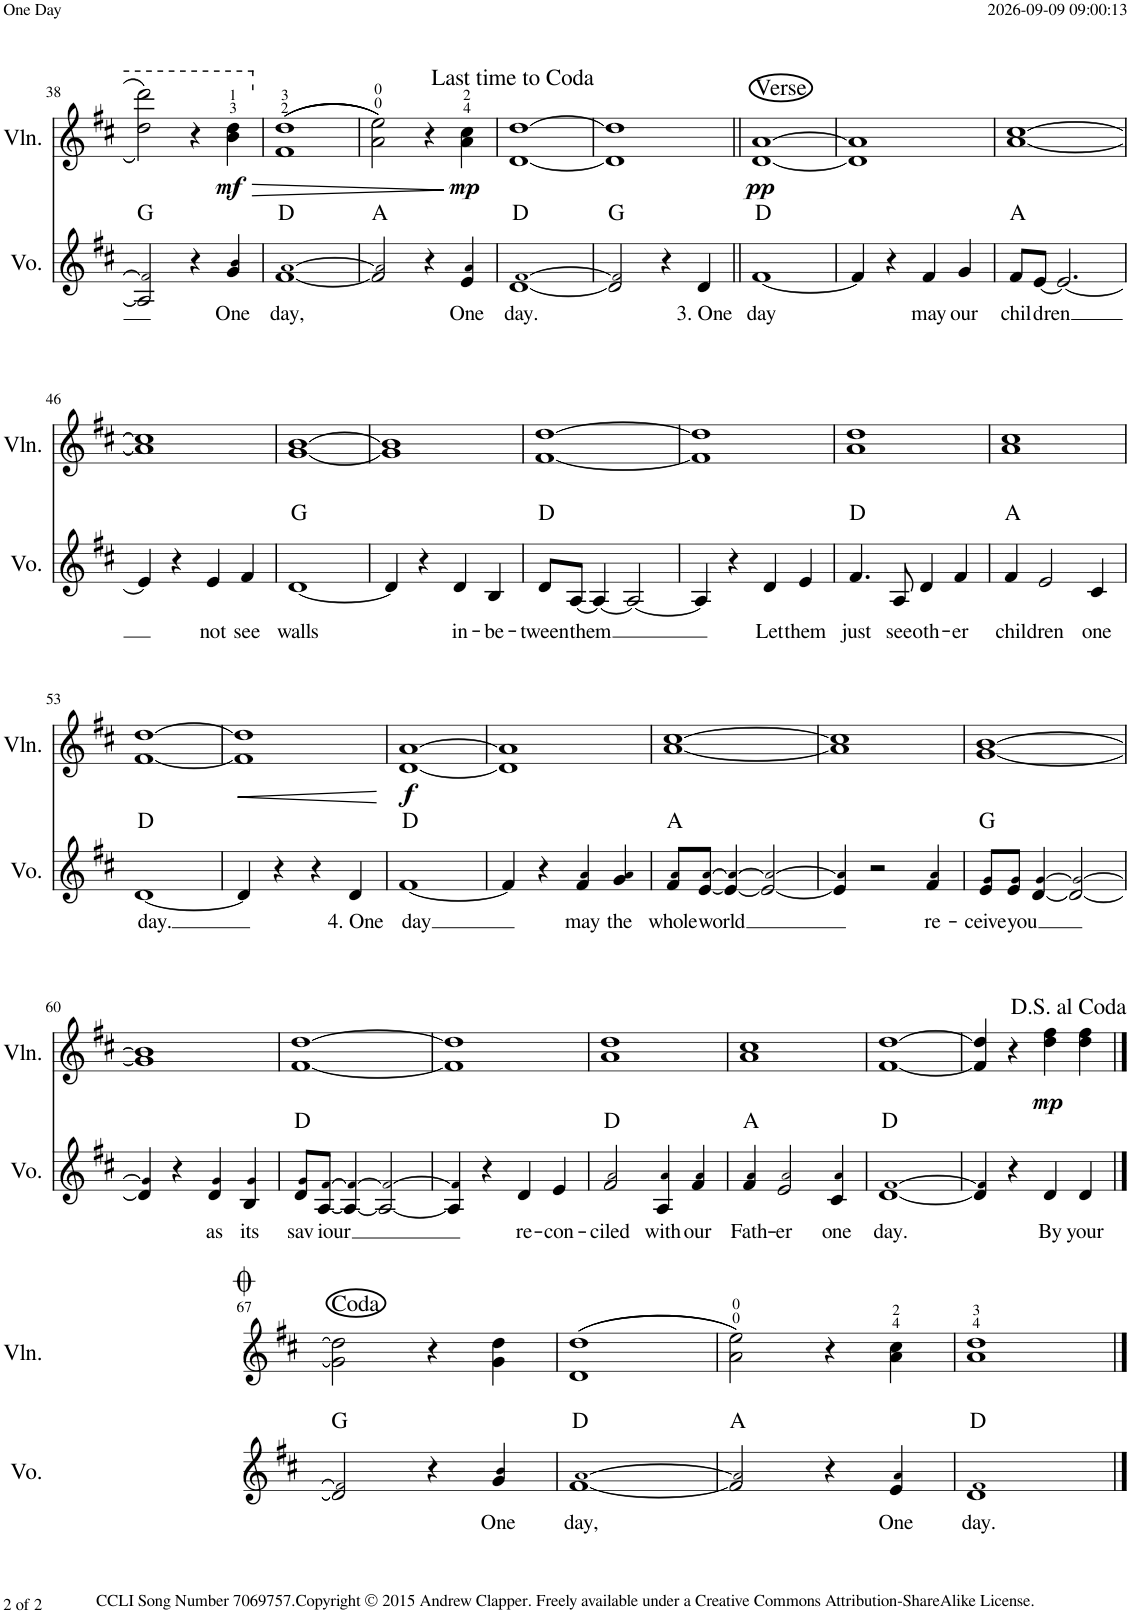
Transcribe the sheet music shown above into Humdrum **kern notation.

**kern	**text	**harte	**kern	**dynam
*part2	*part2	*part2	*part1	*part1
*staff2	*staff2	*	*staff1	*staff1
*I"Voice	*	*	*I"Violin	*
*I'Vo.	*	*	*I'Vln.	*
!!LO:PB:g=z
*clefG2	*	*	*clefG2	*
*k[f#c#]	*	*	*k[f#c#]	*
*M4/4	*	*	*M4/4	*
=38	=38	=38	=38	=38
2A/] 2f#!/]	.	G:maj	2dd\ 2ddd\	.
4r	.	.	4r	.
!	!LO:LY:b	!	!	!LO:HP:b
!	!	!	!	!LO:DY:n=1:b
4g/ 4b!/	One	.	4b\ 4dd\	> mf
=39	=39	=39	=39	=39
!	!LO:LY:b	!	!	!
[1f# [1a!	day,	D:maj	(((>1f# 1dd	.
=40	=40	=40	=40	=40
2f#/] 2a!/]	.	A:maj	2a\ 2ee\)))	.
4r	.	.	4r	.
!	!LO:LY:b	!	!	!LO:DY:n=1:b
4e/ 4a!/	One	.	4a\ 4cc#\	] mp
=41	=41	=41	=41	=41
!	!LO:LY:b	!	!	!
[1d [1f#!	day.	D:maj	[1d [1dd	.
!	!	!	!LO:TX:a:t=Last time to Coda	!
=42	=42	=42	=42	=42
2d/] 2f#!/]	.	G:maj	1d] 1dd]	.
4r	.	.	.	.
!	!LO:LY:b	!	!	!
4d/	3. One	.	.	.
=43||	=43||	=43||	=43||	=43||
!	!	!	!LO:TX:a:t=Verse	!
!	!LO:LY:b	!	!	!LO:DY:b
[1f#	day	D:maj	[1d [1a	pp
=44	=44	=44	=44	=44
4f#/]	.	.	1d] 1a]	.
4r	.	.	.	.
!	!LO:LY:b	!	!	!
4f#/	may	.	.	.
!	!LO:LY:b	!	!	!
4g/	our	.	.	.
=45	=45	=45	=45	=45
!	!LO:LY:b	!	!	!
8f#/L	chil-	A:maj	[1a [1cc#	.
!	!LO:LY:b	!	!	!
[8e/J	-dren	.	.	.
2.e/_	.	.	.	.
!!LO:LB:g=z
=46	=46	=46	=46	=46
4e/]	.	.	1a] 1cc#]	.
4r	.	.	.	.
!	!LO:LY:b	!	!	!
4e/	not	.	.	.
!	!LO:LY:b	!	!	!
4f#/	see	.	.	.
=47	=47	=47	=47	=47
!	!LO:LY:b	!	!	!
[1d	walls	G:maj	[1g [1b	.
=48	=48	=48	=48	=48
4d/]	.	.	1g] 1b]	.
4r	.	.	.	.
!	!LO:LY:b	!	!	!
4d/	in-	.	.	.
!	!LO:LY:b	!	!	!
4B/	-be-	.	.	.
=49	=49	=49	=49	=49
!	!LO:LY:b	!	!	!
8d/L	-tween	D:maj	[1f# [1dd	.
!	!LO:LY:b	!	!	!
[8A/J	them	.	.	.
4A/_	.	.	.	.
2A/_	.	.	.	.
=50	=50	=50	=50	=50
4A/]	.	.	1f#] 1dd]	.
4r	.	.	.	.
!	!LO:LY:b	!	!	!
4d/	Let	.	.	.
!	!LO:LY:b	!	!	!
4e/	them	.	.	.
=51	=51	=51	=51	=51
!	!LO:LY:b	!	!	!
4.f#/	just	D:maj	1a 1dd	.
!	!LO:LY:b	!	!	!
8A/	see	.	.	.
!	!LO:LY:b	!	!	!
4d/	oth-	.	.	.
!	!LO:LY:b	!	!	!
4f#/	-er	.	.	.
=52	=52	=52	=52	=52
!	!LO:LY:b	!	!	!
4f#/	chil-	A:maj	1a 1cc#	.
!	!LO:LY:b	!	!	!
2e/	-dren	.	.	.
!	!LO:LY:b	!	!	!
4c#/	one	.	.	.
!!LO:LB:g=z
=53	=53	=53	=53	=53
!	!LO:LY:b	!	!	!
[1d	day.	D:maj	[1f# [1dd	.
=54	=54	=54	=54	=54
!	!	!	!	!LO:HP:b
4d/]	.	.	1f#] 1dd]	<
4r	.	.	.	.
4r	.	.	.	.
!	!LO:LY:b	!	!	!
4d/	4. One	.	.	.
.	.	.	.	[
=55	=55	=55	=55	=55
!	!LO:LY:b	!	!	!LO:DY:b
[1f#	day	D:maj	[1d [1a	f
=56	=56	=56	=56	=56
4f#/]	.	.	1d] 1a]	.
4r	.	.	.	.
!	!LO:LY:b	!	!	!
4f#/ 4a!/	may	.	.	.
!	!LO:LY:b	!	!	!
4g/ 4a!/	the	.	.	.
=57	=57	=57	=57	=57
!	!LO:LY:b	!	!	!
8f#/ 8a!/L	whole	A:maj	[1a [1cc#	.
!	!LO:LY:b	!	!	!
[8e/ [8a!/J	world	.	.	.
4e/_ 4a!/_	.	.	.	.
2e/_ 2a!/_	.	.	.	.
=58	=58	=58	=58	=58
4e/] 4a!/]	.	.	1a] 1cc#]	.
2r	.	.	.	.
!	!LO:LY:b	!	!	!
4f#/ 4a!/	re-	.	.	.
=59	=59	=59	=59	=59
!	!LO:LY:b	!	!	!
8e/ 8g!/L	-ceive	G:maj	[1g [1b	.
!	!LO:LY:b	!	!	!
8e/ 8g!/J	you	.	.	.
[4d/ [4g!/	.	.	.	.
2d/_ 2g!/_	.	.	.	.
!!LO:LB:g=z
=60	=60	=60	=60	=60
4d/] 4g!/]	.	.	1g] 1b]	.
4r	.	.	.	.
!	!LO:LY:b	!	!	!
4d/ 4g!/	as	.	.	.
!	!LO:LY:b	!	!	!
4B/ 4g!/	its	.	.	.
=61	=61	=61	=61	=61
!	!LO:LY:b	!	!	!
8d/ 8g!/L	sav-	D:maj	[1f# [1dd	.
!	!LO:LY:b	!	!	!
[8A/ [8f#!/J	-iour	.	.	.
4A/_ 4f#!/_	.	.	.	.
2A/_ 2f#!/_	.	.	.	.
=62	=62	=62	=62	=62
4A/] 4f#!/]	.	.	1f#] 1dd]	.
4r	.	.	.	.
!	!LO:LY:b	!	!	!
4d/	re-	.	.	.
!	!LO:LY:b	!	!	!
4e/	-con-	.	.	.
=63	=63	=63	=63	=63
!	!LO:LY:b	!	!	!
2f#/ 2a!/	-ciled	D:maj	1a 1dd	.
!	!LO:LY:b	!	!	!
4A/ 4a!/	with	.	.	.
!	!LO:LY:b	!	!	!
4f#/ 4a!/	our	.	.	.
=64	=64	=64	=64	=64
!	!LO:LY:b	!	!	!
4f#/ 4a!/	Fath-	A:maj	1a 1cc#	.
!	!LO:LY:b	!	!	!
2e/ 2a!/	-er	.	.	.
!	!LO:LY:b	!	!	!
4c#/ 4a!/	one	.	.	.
=65	=65	=65	=65	=65
!	!LO:LY:b	!	!	!
[1d [1f#!	day.	D:maj	[1f# [1dd	.
=66	=66	=66	=66	=66
4d/] 4f#!/]	.	.	4f#/] 4dd/]	.
4r	.	.	4r	.
!	!LO:LY:b	!	!	!LO:DY:b
4d/	By	.	4dd\ 4ff#\	mp
!	!LO:LY:b	!	!	!
4d/	your	.	4dd\ 4ff#\	.
!!LO:LB:g=z
==67	==67	==67	==67	==67
[8qd [8qf#	.	.	[8qg [8qdd	.
2d/] 2f#!/]	.	G:maj	2g\] 2dd\]	.
4r	.	.	4r	.
!	!LO:LY:b	!	!	!
4g/ 4b!/	One	.	4g\ 4dd\	.
=68	=68	=68	=68	=68
!	!LO:LY:b	!	!	!
[1f# [1a!	day,	D:maj	((>1d 1dd	.
=69	=69	=69	=69	=69
2f#/] 2a!/]	.	A:maj	2a\ 2ee\))	.
4r	.	.	4r	.
!	!LO:LY:b	!	!	!
4e/ 4a!/	One	.	4a\ 4cc#\	.
=70	=70	=70	=70	=70
!	!LO:LY:b	!	!	!
1d 1f#!	day.	D:maj	1a 1dd	.
==	==	==	==	==
*-	*-	*-	*-	*-
